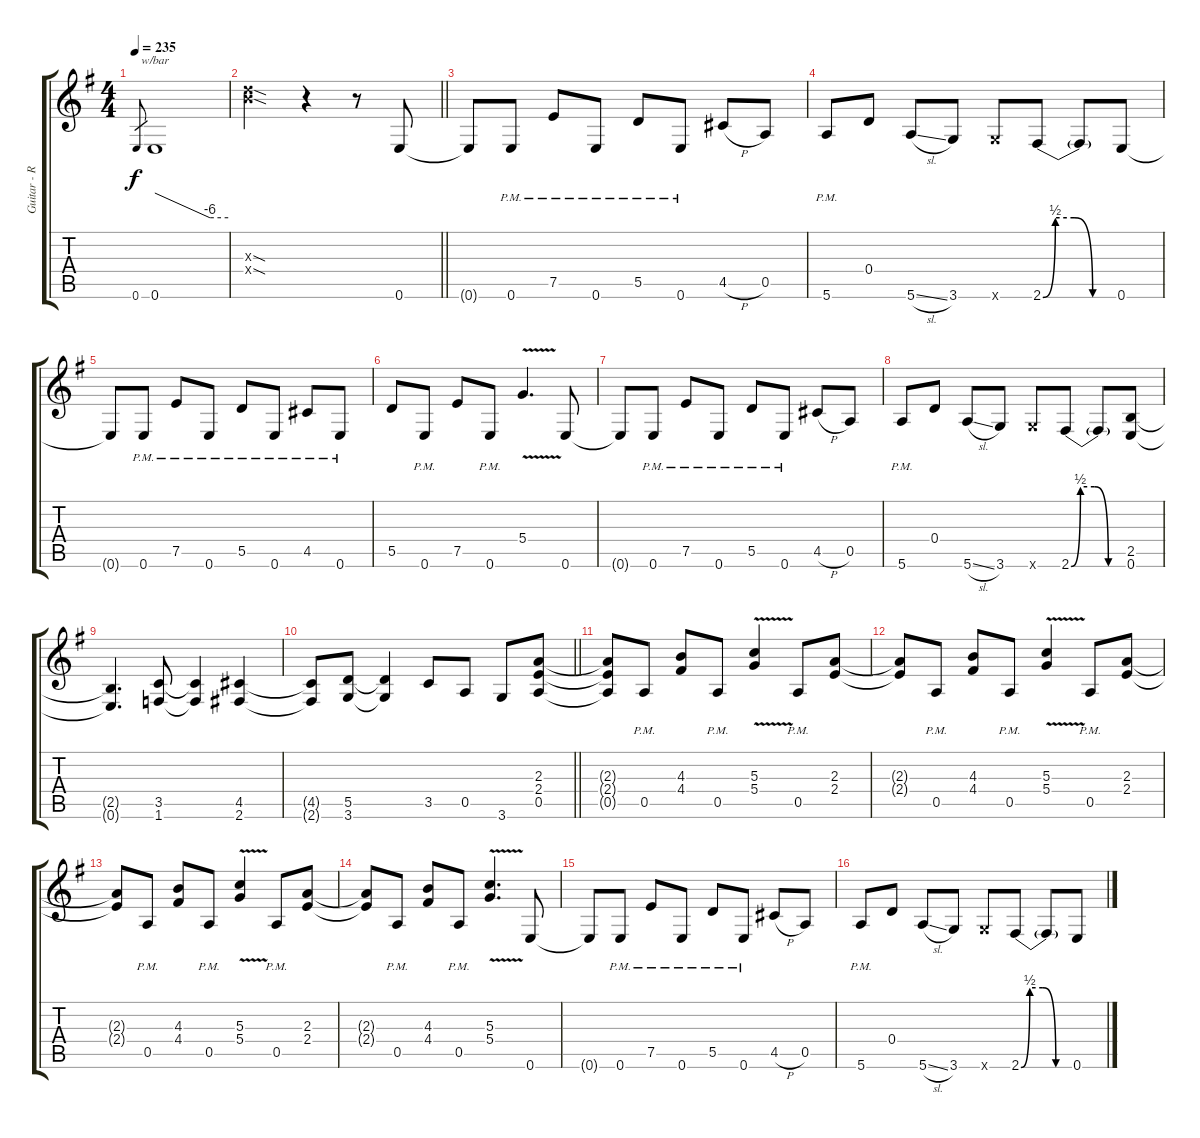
\track ("Guitar - Rowan Robertson" "Guitar - R") {instrument distortionguitar}
\staff {score tabs}
\tuning (E4 B3 G3 D3 A2 E2) {hide}
\ts (4 4)
\tempo 235
\clef g2
\ks g
0.6.8{gr dy f} 0.6.1{tbe (custom default 0 0 45 -24 60 -24)} |
\barLineRight lightlight
(7.3{sod x} 9.4{sod x}).2 r.4 r.8 0.6.8 |
0.6{t}.8 0.6{pm}.8 7.5{pm}.8 0.6{pm}.8 5.5{pm}.8 0.6{pm}.8 4.5{h}.8 0.5.8 |
5.6{pm}.8 0.4.8 5.6{sl}.8 3.6.8 3.6{x}.8 2.6{be (custom 0 0 10 2 25 2 40 0 60 0)}.8 2.6{t}.8 0.6.8 |
0.6{t}.8 0.6{pm}.8 7.5{pm}.8 0.6{pm}.8 5.5{pm}.8 0.6{pm}.8 4.5{pm}.8 0.6{pm}.8 |
5.5.8 0.6{pm}.8 7.5.8 0.6{pm}.8 5.4{v}.4{d} 0.6.8 |
0.6{t}.8 0.6{pm}.8 7.5{pm}.8 0.6{pm}.8 5.5{pm}.8 0.6{pm}.8 4.5{h}.8 0.5.8 |
5.6{pm}.8 0.4.8 5.6{sl}.8 3.6.8 3.6{x}.8 2.6{be (custom 0 0 10 2 25 2 40 0 60 0)}.8 2.6{t}.8 (2.5 0.6).8 |
(2.5{t} 0.6{t}).4{d} (3.5 1.6).8 (3.5{t} 1.6{t}).4 (4.5 2.6).4 |
\barLineRight lightlight
(4.5{t} 2.6{t}).8 (5.5 3.6).8 (5.5{t} 3.6{t}).4 3.5.8 0.5.8 3.6.8 (2.3 2.4 0.5).8 |
(2.3{t} 2.4{t} 0.5{t}).8 0.5{pm}.8 (4.3 4.4).8 0.5{pm}.8 (5.3{v} 5.4{v}).4 0.5{pm}.8 (2.3 2.4).8 |
(2.3{t} 2.4{t}).8 0.5{pm}.8 (4.3 4.4).8 0.5{pm}.8 (5.3{v} 5.4{v}).4 0.5{pm}.8 (2.3 2.4).8 |
(2.3{t} 2.4{t}).8 0.5{pm}.8 (4.3 4.4).8 0.5{pm}.8 (5.3{v} 5.4{v}).4 0.5{pm}.8 (2.3 2.4).8 |
(2.3{t} 2.4{t}).8 0.5{pm}.8 (4.3 4.4).8 0.5{pm}.8 (5.3{v} 5.4{v}).4{d} 0.6.8 |
0.6{t}.8 0.6{pm}.8 7.5{pm}.8 0.6{pm}.8 5.5{pm}.8 0.6{pm}.8 4.5{h}.8 0.5.8 |
5.6{pm}.8 0.4.8 5.6{sl}.8 3.6.8 3.6{x}.8 2.6{be (custom 0 0 10 2 25 2 40 0 60 0)}.8 2.6{t}.8 0.6.8
